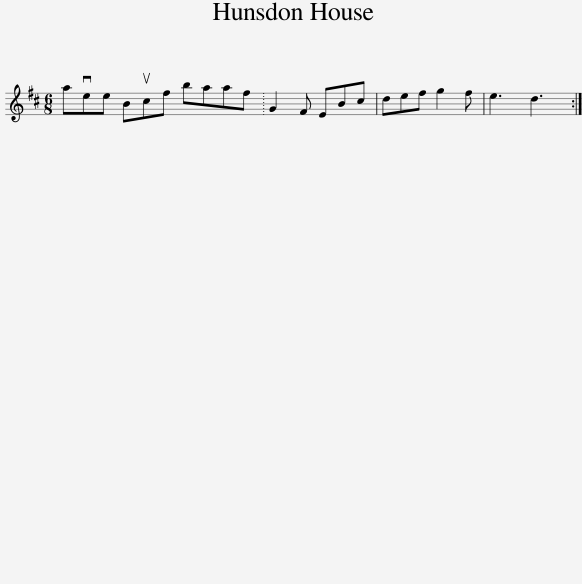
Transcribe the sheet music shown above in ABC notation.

X:1
L:1/8
M:6/8
I:linebreak $
K:D
V:1 treble
V:1
 avee Bucf baaf | G2 F EBc | def g2 f | e3 d3 :| %4
